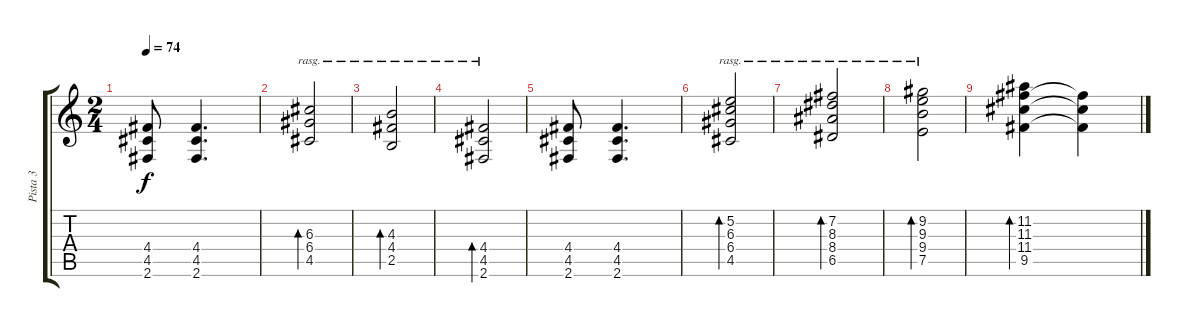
\track ("Pista 3" "Pista 3") {instrument acousticguitarsteel}
\staff {score tabs}
\tuning (E4 B3 G3 D3 A2 E2) {hide}
\ts (2 4)
\tempo 74
\clef g2
\ks c
(4.4 4.5 2.6).8{dy f} (4.4 4.5 2.6).4{d} |
(6.3 6.4 4.5).2{bd 240 rasg ii} |
(4.3 4.4 2.5).2{bd 240 rasg ii} |
(4.4 4.5 2.6).2{bd 240 rasg ii} |
(4.4 4.5 2.6).8 (4.4 4.5 2.6).4{d} |
(5.2 6.3 6.4 4.5).2{bd 240 rasg ii} |
(7.2 8.3 8.4 6.5).2{bd 240 rasg ii} |
(9.2 9.3 9.4 7.5).2{bd 240 rasg ii} |
(11.2 11.3 11.4 9.5).4{bd 120} (11.3{t} 11.4{t} 9.5{t}).4
